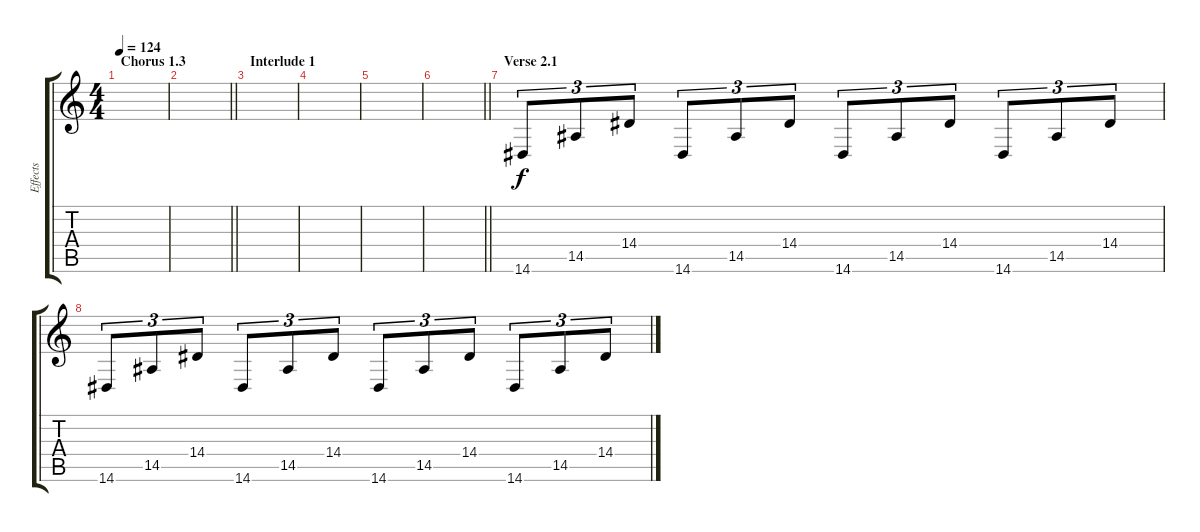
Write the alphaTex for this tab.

\track ("Effects" "Effects") {instrument lead1square}
\staff {score tabs}
\tuning (Eb4 Bb3 Gb3 Db3 Ab2 Db2) {hide}
\ts (4 4)
\section ("" "Chorus 1.3")
\tempo 124
\clef g2
\ks c
|
\barLineRight lightlight
|
\section ("" "Interlude 1")
|
|
|
\barLineRight lightlight
|
\section ("" "Verse 2.1")
14.6.8{tu (3 2) volume 7} 14.5.8{tu (3 2) volume 9} 14.4.8{tu (3 2)} 14.6.8{tu (3 2)} 14.5.8{tu (3 2)} 14.4.8{tu (3 2)} 14.6.8{tu (3 2)} 14.5.8{tu (3 2)} 14.4.8{tu (3 2)} 14.6.8{tu (3 2)} 14.5.8{tu (3 2)} 14.4.8{tu (3 2)} |
14.6.8{tu (3 2) volume 7} 14.5.8{tu (3 2)} 14.4.8{tu (3 2)} 14.6.8{tu (3 2)} 14.5.8{tu (3 2)} 14.4.8{tu (3 2)} 14.6.8{tu (3 2)} 14.5.8{tu (3 2)} 14.4.8{tu (3 2)} 14.6.8{tu (3 2)} 14.5.8{tu (3 2)} 14.4.8{tu (3 2)}
